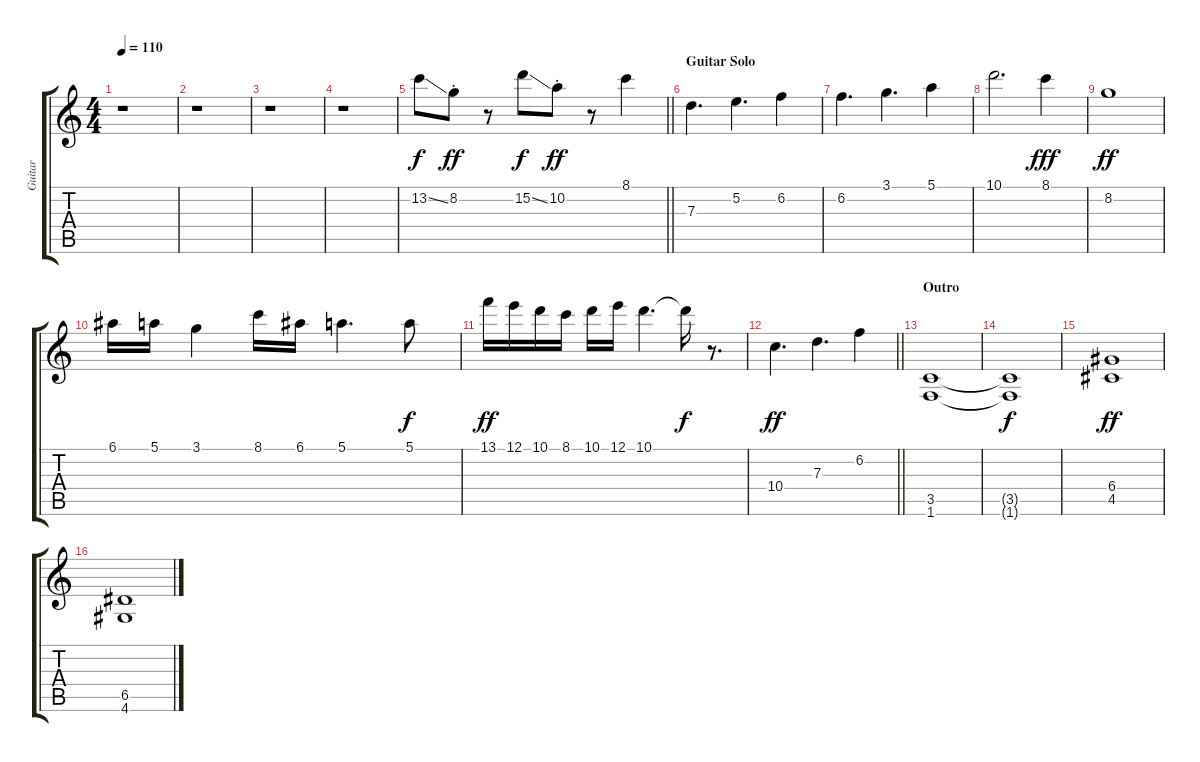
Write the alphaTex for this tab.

\track ("Guitar" "Guitar") {instrument distortionguitar}
\staff {score tabs}
\tuning (E4 B3 G3 D3 A2 E2) {hide}
\ts (4 4)
\tempo 110
\clef g2
\ks c
r.1{dy f} |
r.1 |
r.1 |
r.1 |
\barLineRight lightlight
13.2{ss}.8{volume 14} 8.2{st}.8{dy ff} r.8 15.2{ss}.8{dy f beam merge} 10.2{st}.8{dy ff} r.8 8.1.4 |
\section ("" "Guitar Solo")
7.3.4{d} 5.2.4{d} 6.2.4 |
6.2.4{d} 3.1.4{d} 5.1.4 |
10.1.2{d} 8.1.4{dy fff} |
8.2.1{dy ff} |
6.1.16 5.1.16 3.1.4 8.1.16 6.1.16 5.1.4{d} 5.1.8{dy f} |
13.1.16{dy ff} 12.1.16 10.1.16 8.1.16 10.1.16 12.1.16 10.1.4{d} 10.1{t}.16{dy f} r.8{d} |
\barLineRight lightlight
10.4.4{d dy ff} 7.3.4{d} 6.2.4 |
\section ("" "Outro")
(3.5 1.6).1{volume 11} |
(3.5{t} 1.6{t}).1{dy f} |
(6.4 4.5).1{dy ff volume 8} |
(6.5 4.6).1
